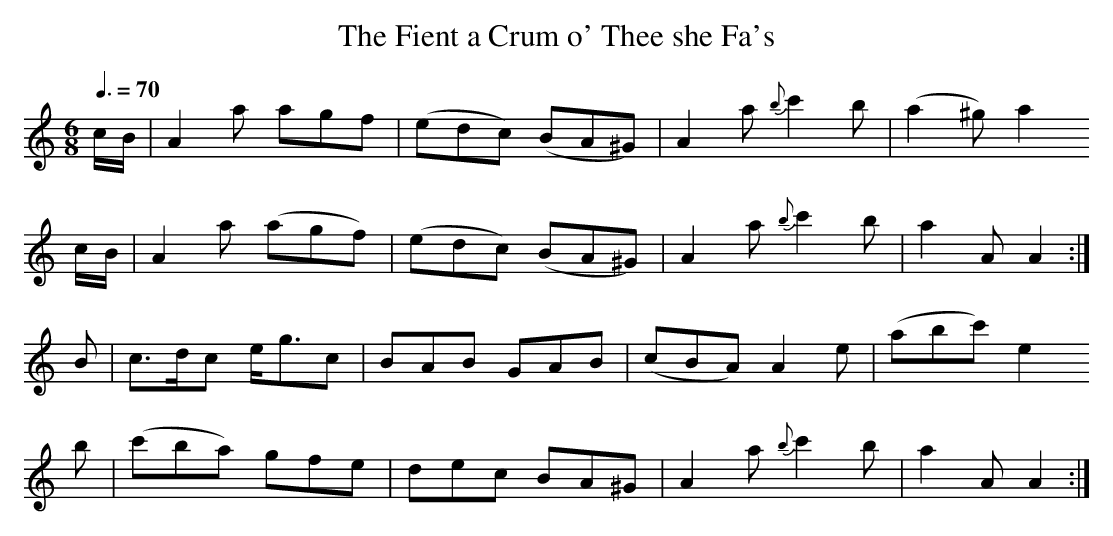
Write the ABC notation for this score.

X:1
T:The Fient a Crum o' Thee she Fa's
M:6/8
L:1/8
Q:3/8=70
K:A Minor
c/B/| A2a   agf |(edc) (BA^G)| A2a {b}c'2b|(a2^g) a2
c/B/| A2a  (agf)|(edc) (BA^G)| A2a {b}c'2b| a2A   A2:|
B   | c>dc  e<gc| BAB   GAB  |(cBA)   A2e |(abc') e2
b   |(c'ba) gfe | dec   BA^G | A2a {b}c'2b| a2A   A2:|
